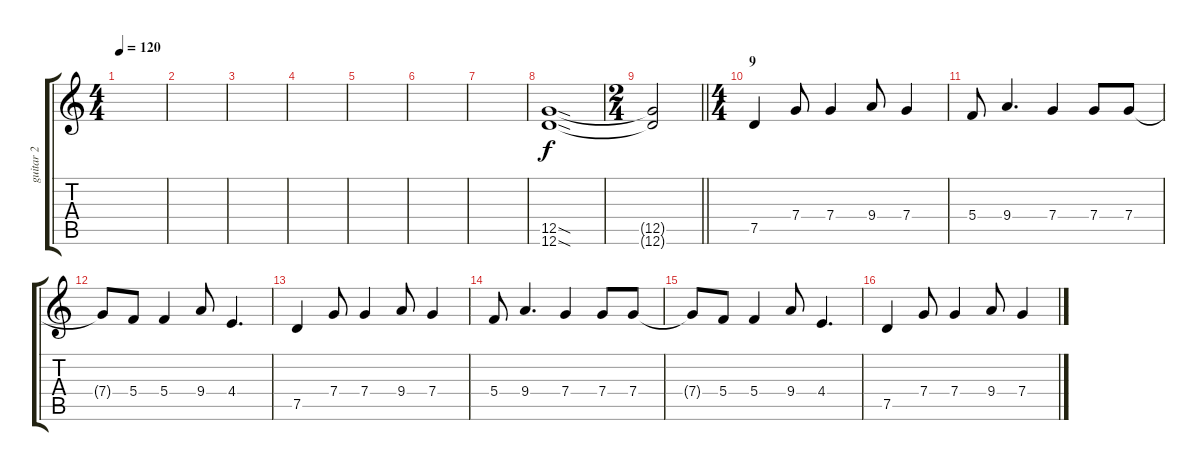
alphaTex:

\track ("guitar 2" "guitar 2") {instrument distortionguitar}
\staff {score tabs}
\tuning (D4 A3 F3 C3 G2 D2) {hide}
\ts (4 4)
\tempo 120
\clef g2
\ks c
|
|
|
|
|
|
|
(12.5{sod} 12.6{sod}).1 |
\ts (2 4)
\barLineRight lightlight
(12.5{t} 12.6{t}).2 |
\ts (4 4)
\section ("" "9")
7.5.4 7.4.8 7.4.4 9.4.8 7.4.4 |
5.4.8 9.4.4{d} 7.4.4 7.4.8 7.4.8 |
7.4{t}.8 5.4.8 5.4.4 9.4.8 4.4.4{d} |
7.5.4 7.4.8 7.4.4 9.4.8 7.4.4 |
5.4.8 9.4.4{d} 7.4.4 7.4.8 7.4.8 |
7.4{t}.8 5.4.8 5.4.4 9.4.8 4.4.4{d} |
7.5.4 7.4.8 7.4.4 9.4.8 7.4.4
